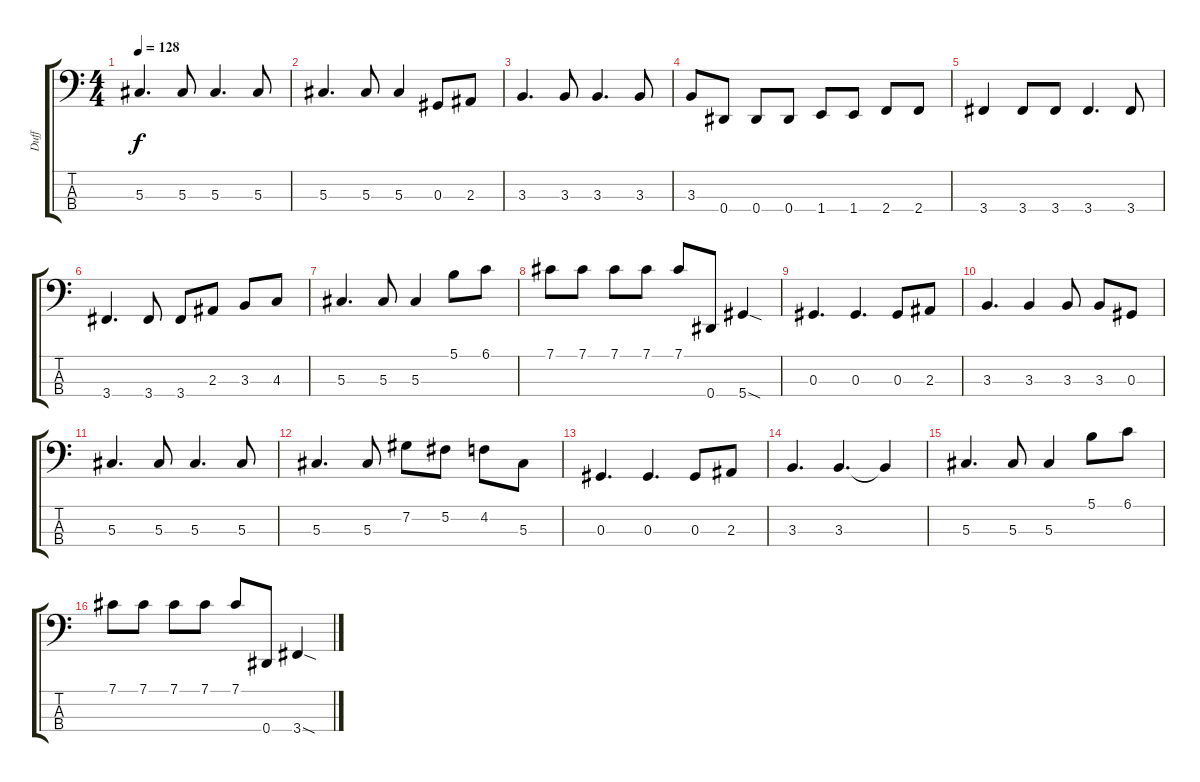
\track ("Duff" "Duff") {instrument slapbass1}
\staff {score tabs}
\tuning (Gb2 Db2 Ab1 Eb1) {hide}
\ts (4 4)
\tempo 128
\clef f4
\ks c
5.3.4{d dy f} 5.3.8 5.3.4{d} 5.3.8 |
5.3.4{d} 5.3.8 5.3.4 0.3.8 2.3.8 |
3.3.4{d} 3.3.8 3.3.4{d} 3.3.8 |
3.3.8 0.4.8 0.4.8 0.4.8 1.4.8 1.4.8 2.4.8 2.4.8 |
3.4.4 3.4.8 3.4.8 3.4.4{d} 3.4.8 |
3.4.4{d} 3.4.8 3.4.8 2.3.8 3.3.8 4.3.8 |
5.3.4{d} 5.3.8 5.3.4 5.1.8 6.1.8 |
7.1.8 7.1.8 7.1.8 7.1.8 7.1.8 0.4.8 5.4{sod}.4 |
0.3.4{d} 0.3.4{d} 0.3.8 2.3.8 |
3.3.4{d} 3.3.4 3.3.8 3.3.8 0.3.8 |
5.3.4{d} 5.3.8 5.3.4{d} 5.3.8 |
5.3.4{d} 5.3.8 7.2.8 5.2.8 4.2.8 5.3.8 |
0.3.4{d} 0.3.4{d} 0.3.8 2.3.8 |
3.3.4{d} 3.3.4{d} 3.3{t}.4 |
5.3.4{d} 5.3.8 5.3.4 5.1.8 6.1.8 |
7.1.8 7.1.8 7.1.8 7.1.8 7.1.8 0.4.8 3.4{sod}.4
